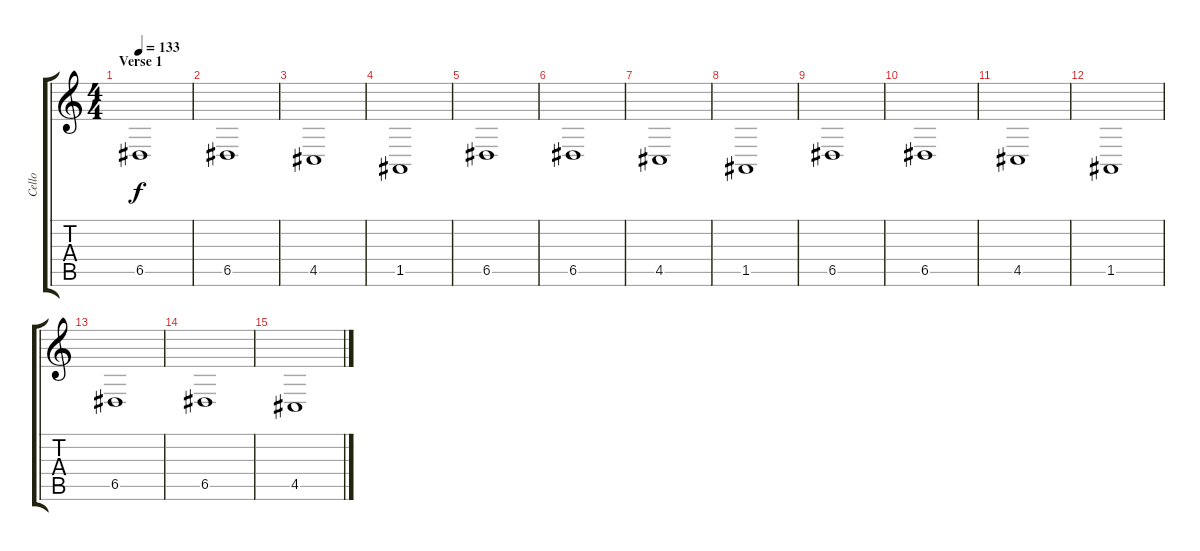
\track ("Cello" "Cello") {instrument cello}
\staff {score tabs}
\tuning (E4 B3 G3 D3 A2 E2) {hide}
\ts (4 4)
\section ("" "Verse 1")
\tempo 133
\clef g2
\ks c
6.5.1{dy f} |
6.5.1 |
4.5.1 |
1.5.1 |
6.5.1 |
6.5.1 |
4.5.1 |
1.5.1 |
6.5.1 |
6.5.1 |
4.5.1 |
1.5.1 |
6.5.1 |
6.5.1 |
4.5.1
